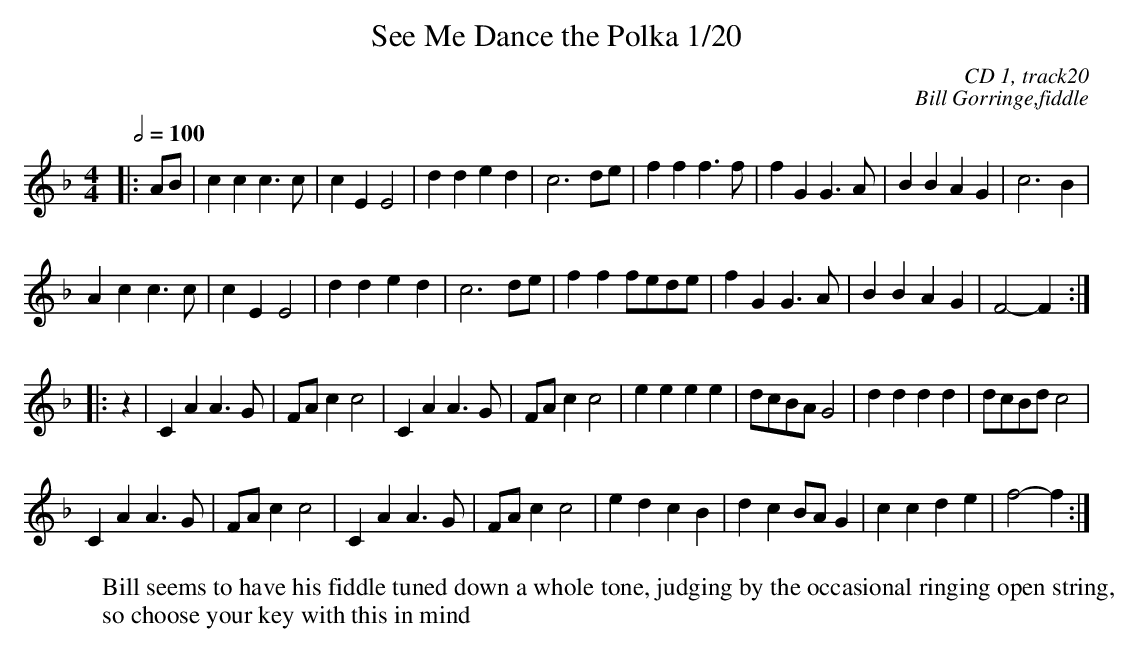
X:1
T:See Me Dance the Polka 1/20
C:CD 1, track20
M:4/4
L:1/8
Q:1/2=100
C:Bill Gorringe,fiddle
W:Bill seems to have his fiddle tuned down a whole tone, judging by the occasional ringing open string,
W:so choose your key with this in mind
K:F
|:AB|c2c2 c3c|c2E2 E4|d2d2 e2d2|c6de|f2f2 f3f|f2G2 G3A|B2B2 A2G2|c6B2|
A2c2 c3c|c2E2 E4|d2d2 e2d2|c6de|f2f2 fede|f2G2 G3A|B2B2 A2G2|F4-F2:|
|:z2|C2A2 A3G|FAc2 c4|C2A2 A3G|FAc2 c4|e2e2 e2e2|dcBA G4|d2d2 d2d2|dcBd c4|
C2A2 A3G|FAc2 c4|C2A2 A3G|FAc2 c4|e2d2 c2B2|d2c2 BAG2|c2c2 d2e2|f4-f2:|
